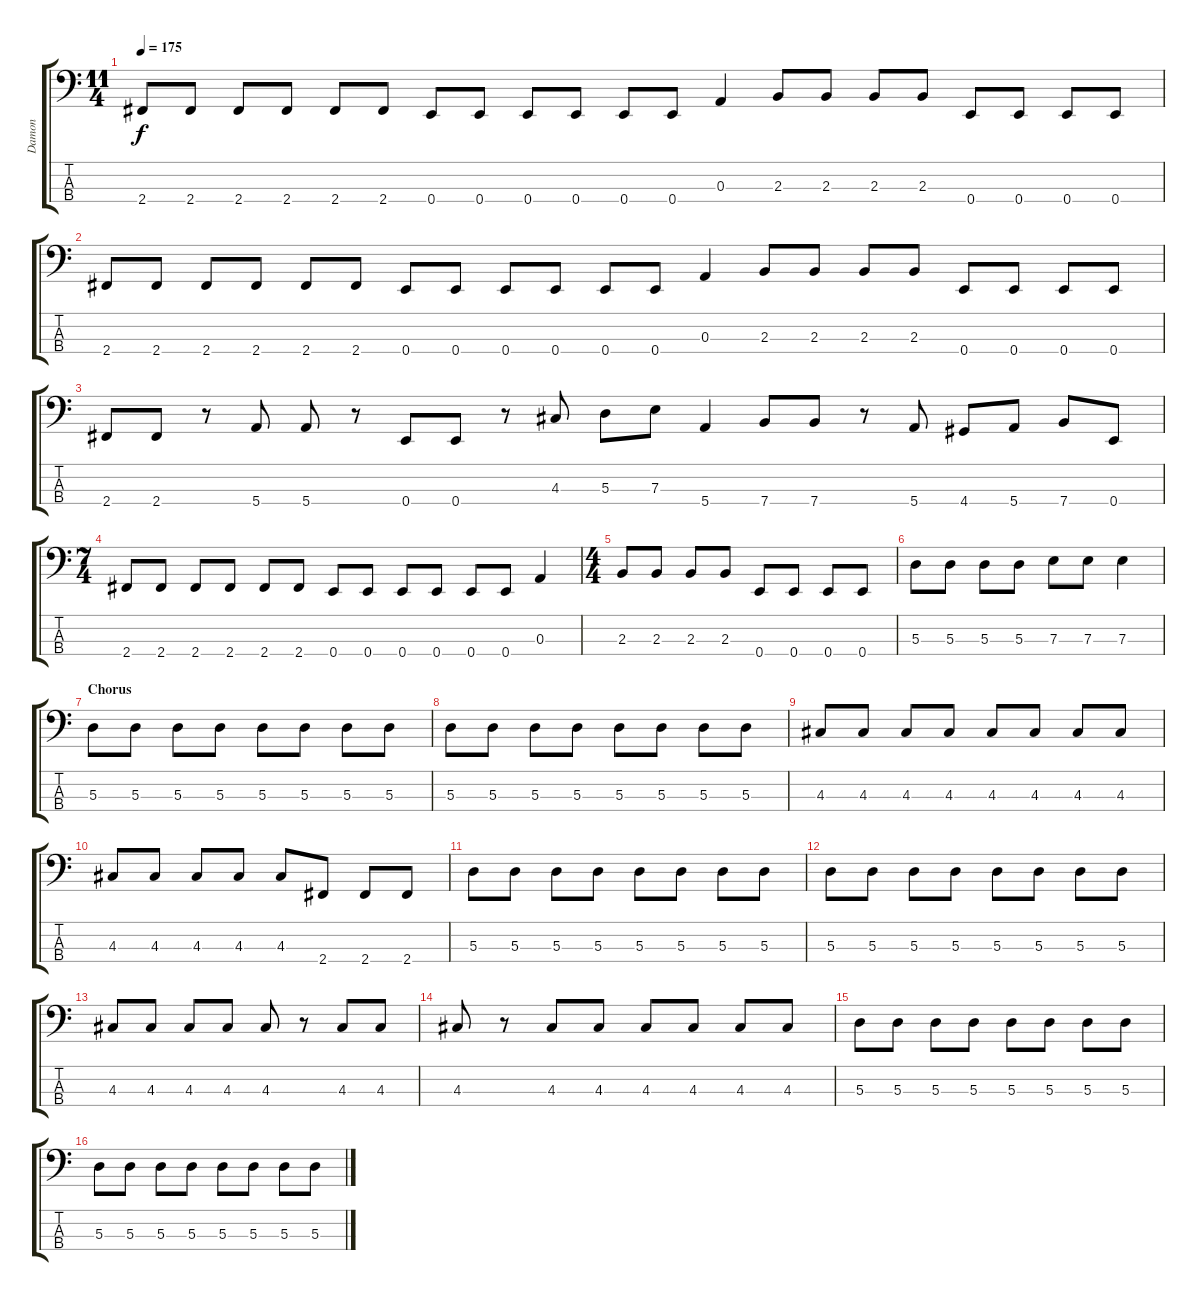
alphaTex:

\track ("Damon" "Damon") {instrument acousticbass}
\staff {score tabs}
\tuning (G2 D2 A1 E1) {hide}
\ts (11 4)
\tempo 175
\clef f4
\ks c
2.4.8{dy f} 2.4.8 2.4.8 2.4.8 2.4.8 2.4.8 0.4.8 0.4.8 0.4.8 0.4.8 0.4.8 0.4.8 0.3.4 2.3.8 2.3.8 2.3.8 2.3.8 0.4.8 0.4.8 0.4.8 0.4.8 |
2.4.8 2.4.8 2.4.8 2.4.8 2.4.8 2.4.8 0.4.8 0.4.8 0.4.8 0.4.8 0.4.8 0.4.8 0.3.4 2.3.8 2.3.8 2.3.8 2.3.8 0.4.8 0.4.8 0.4.8 0.4.8 |
2.4.8 2.4.8 r.8 5.4.8 5.4.8 r.8 0.4.8 0.4.8 r.8 4.3.8 5.3.8 7.3.8 5.4.4 7.4.8 7.4.8 r.8 5.4.8 4.4.8 5.4.8 7.4.8 0.4.8 |
\ts (7 4)
2.4.8 2.4.8 2.4.8 2.4.8 2.4.8 2.4.8 0.4.8 0.4.8 0.4.8 0.4.8 0.4.8 0.4.8 0.3.4 |
\ts (4 4)
2.3.8 2.3.8 2.3.8 2.3.8 0.4.8 0.4.8 0.4.8 0.4.8 |
5.3.8 5.3.8 5.3.8 5.3.8 7.3.8 7.3.8 7.3.4 |
\section ("" "Chorus")
5.3.8 5.3.8 5.3.8 5.3.8 5.3.8 5.3.8 5.3.8 5.3.8 |
5.3.8 5.3.8 5.3.8 5.3.8 5.3.8 5.3.8 5.3.8 5.3.8 |
4.3.8 4.3.8 4.3.8 4.3.8 4.3.8 4.3.8 4.3.8 4.3.8 |
4.3.8 4.3.8 4.3.8 4.3.8 4.3.8 2.4.8 2.4.8 2.4.8 |
5.3.8 5.3.8 5.3.8 5.3.8 5.3.8 5.3.8 5.3.8 5.3.8 |
5.3.8 5.3.8 5.3.8 5.3.8 5.3.8 5.3.8 5.3.8 5.3.8 |
4.3.8 4.3.8 4.3.8 4.3.8 4.3.8 r.8 4.3.8 4.3.8 |
4.3.8 r.8 4.3.8 4.3.8 4.3.8 4.3.8 4.3.8 4.3.8 |
5.3.8 5.3.8 5.3.8 5.3.8 5.3.8 5.3.8 5.3.8 5.3.8 |
5.3.8 5.3.8 5.3.8 5.3.8 5.3.8 5.3.8 5.3.8 5.3.8
